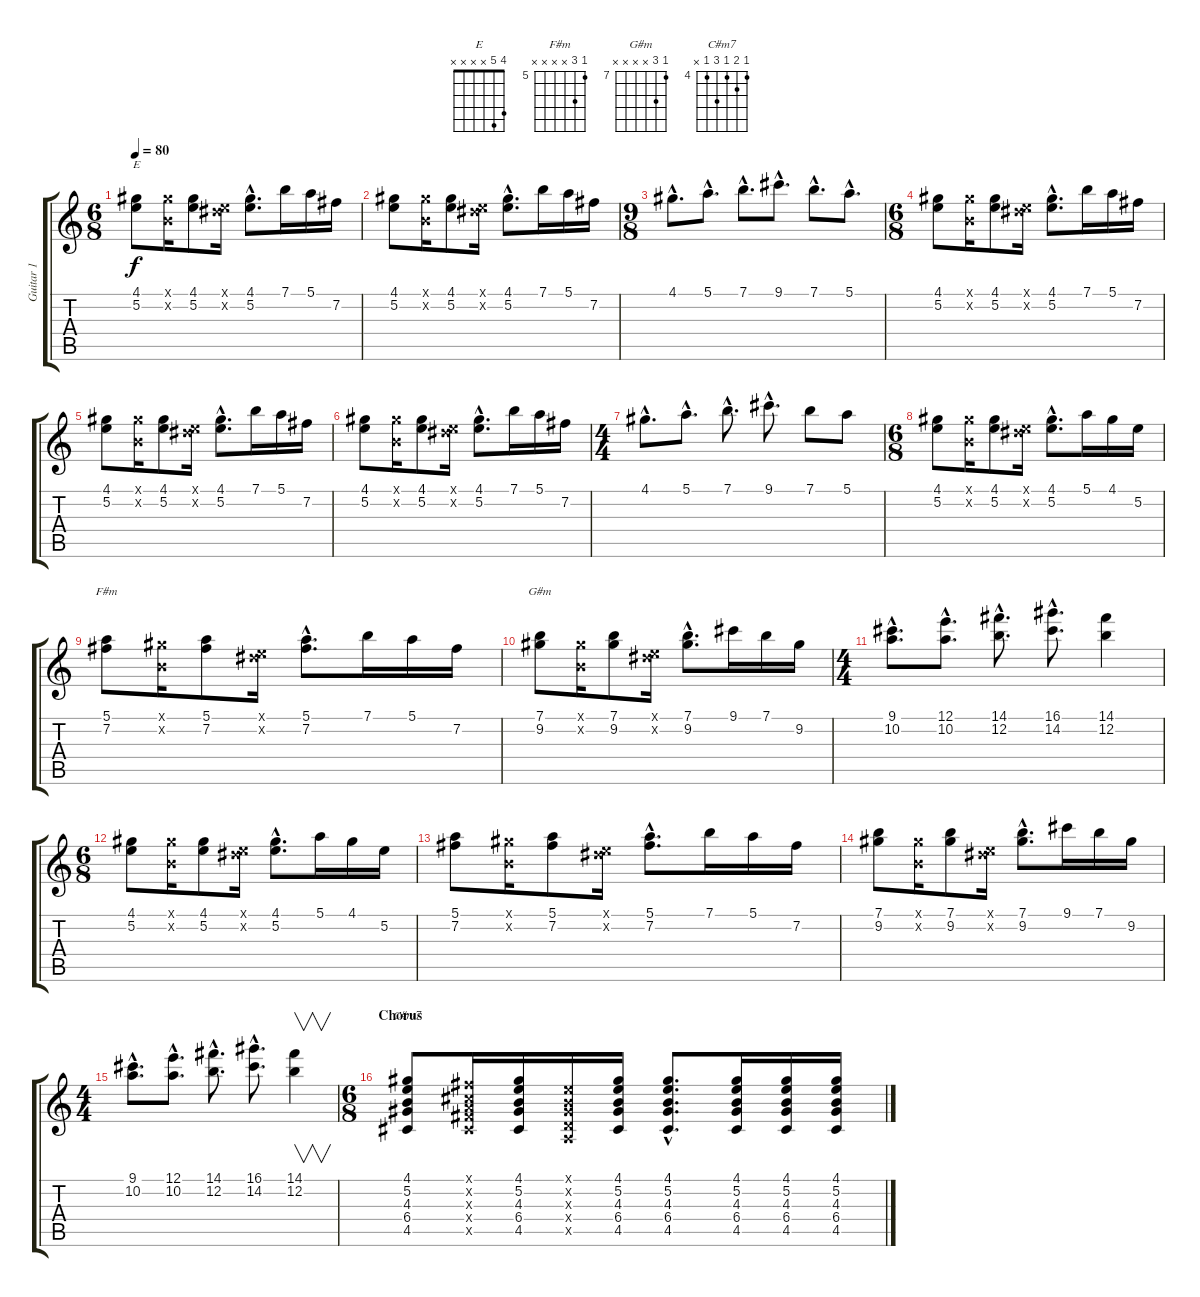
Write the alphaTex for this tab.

\track ("Guitar 1" "Guitar 1") {instrument acousticguitarnylon}
\staff {score tabs}
\tuning (E4 B3 G3 D3 A2 E2) {hide}
\chord ("E" 4 5 x x x x)
\chord ("F#m" 5 7 x x x x) {firstfret 5}
\chord ("G#m" 7 9 x x x x) {firstfret 7}
\chord ("C#m7" 4 5 4 6 4 x) {firstfret 4}
\ts (6 8)
\tempo 80
\clef g2
\ks c
(4.1 5.2).8{ch "E" dy f} (4.1{x} 0.2{x}).16 (4.1 5.2).8 (0.1{x} 4.2{x}).16 (4.1{hac} 5.2{hac}).8{d} 7.1.16 5.1.16 7.2.16 |
(4.1 5.2).8 (4.1{x} 0.2{x}).16 (4.1 5.2).8 (0.1{x} 4.2{x}).16 (4.1{hac} 5.2{hac}).8{d} 7.1.16 5.1.16 7.2.16 |
\ts (9 8)
4.1{hac}.8{d} 5.1{hac}.8{d} 7.1{hac}.8{d} 9.1{hac}.8{d} 7.1{hac}.8{d} 5.1{hac}.8{d} |
\ts (6 8)
(4.1 5.2).8 (4.1{x} 0.2{x}).16 (4.1 5.2).8 (0.1{x} 4.2{x}).16 (4.1{hac} 5.2{hac}).8{d} 7.1.16 5.1.16 7.2.16 |
(4.1 5.2).8 (4.1{x} 0.2{x}).16 (4.1 5.2).8 (0.1{x} 4.2{x}).16 (4.1{hac} 5.2{hac}).8{d} 7.1.16 5.1.16 7.2.16 |
(4.1 5.2).8 (4.1{x} 0.2{x}).16 (4.1 5.2).8 (0.1{x} 4.2{x}).16 (4.1{hac} 5.2{hac}).8{d} 7.1.16 5.1.16 7.2.16 |
\ts (4 4)
4.1{hac}.8{d} 5.1{hac}.8{d} 7.1{hac}.8{d} 9.1{hac}.8{d} 7.1.8 5.1.8 |
\ts (6 8)
(4.1 5.2).8 (4.1{x} 0.2{x}).16 (4.1 5.2).8 (0.1{x} 4.2{x}).16 (4.1{hac} 5.2{hac}).8{d} 5.1.16 4.1.16 5.2.16 |
(5.1 7.2).8{ch "F#m"} (4.1{x} 0.2{x}).16 (5.1 7.2).8 (0.1{x} 4.2{x}).16 (5.1{hac} 7.2{hac}).8{d} 7.1.16 5.1.16 7.2.16 |
(7.1 9.2).8{ch "G#m"} (4.1{x} 0.2{x}).16 (7.1 9.2).8 (0.1{x} 4.2{x}).16 (7.1{hac} 9.2{hac}).8{d} 9.1.16 7.1.16 9.2.16 |
\ts (4 4)
(9.1{hac} 10.2{hac}).8{d} (12.1{hac} 10.2{hac}).8{d} (14.1{hac} 12.2{hac}).8{d} (16.1{hac} 14.2{hac}).8{d} (14.1 12.2).4 |
\ts (6 8)
(4.1 5.2).8 (4.1{x} 0.2{x}).16 (4.1 5.2).8 (0.1{x} 4.2{x}).16 (4.1{hac} 5.2{hac}).8{d} 5.1.16 4.1.16 5.2.16 |
(5.1 7.2).8 (4.1{x} 0.2{x}).16 (5.1 7.2).8 (0.1{x} 4.2{x}).16 (5.1{hac} 7.2{hac}).8{d} 7.1.16 5.1.16 7.2.16 |
(7.1 9.2).8 (4.1{x} 0.2{x}).16 (7.1 9.2).8 (0.1{x} 4.2{x}).16 (7.1{hac} 9.2{hac}).8{d} 9.1.16 7.1.16 9.2.16 |
\ts (4 4)
(9.1{hac} 10.2{hac}).8{d} (12.1{hac} 10.2{hac}).8{d} (14.1{hac} 12.2{hac}).8{d} (16.1{hac} 14.2{hac}).8{d} (14.1 12.2).4{v} |
\ts (6 8)
\section ("" "Chorus")
(4.1 5.2 4.3 6.4 4.5).8{ch "C#m7"} (2.1{x} 2.2{x} 2.3{x} 4.4{x} 4.5{x}).16 (4.1 5.2 4.3 6.4 4.5).16 (0.1{x} 0.2{x} 1.3{x} 0.4{x} 0.5{x}).16 (4.1 5.2 4.3 6.4 4.5).16 (4.1{hac} 5.2{hac} 4.3{hac} 6.4{hac} 4.5{hac}).8{d} (4.1 5.2 4.3 6.4 4.5).16 (4.1 5.2 4.3 6.4 4.5).16 (4.1 5.2 4.3 6.4 4.5).16
